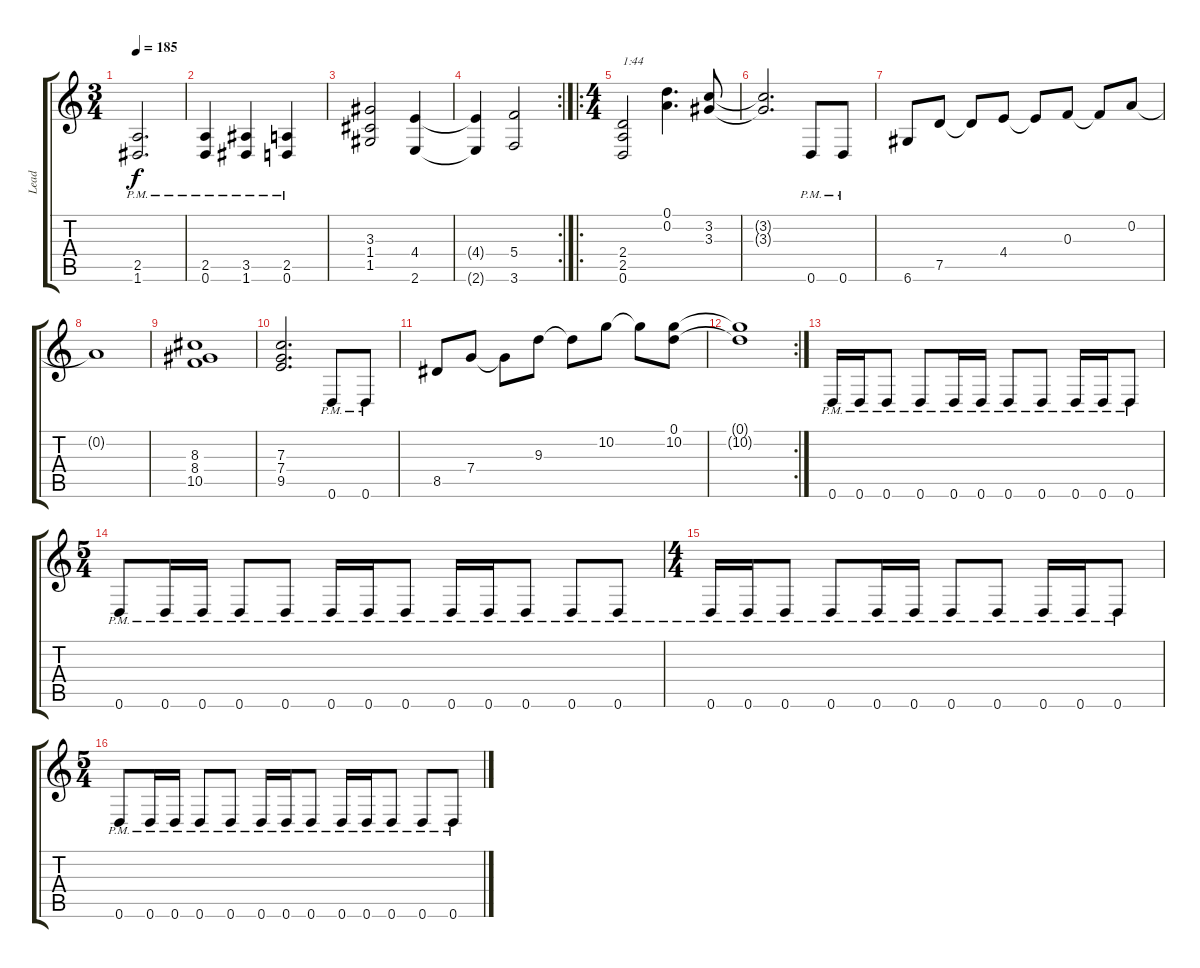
\track ("Lead" "Lead") {instrument overdrivenguitar}
\staff {score tabs}
\tuning (D4 A3 F3 C3 G2 D2) {hide}
\ts (3 4)
\tempo 185
\clef g2
\ks c
(2.5{pm} 1.6{pm}).2{d dy f} |
(2.5{pm} 0.6{pm}).4 (3.5{pm} 1.6{pm}).4 (2.5{pm} 0.6{pm}).4 |
(3.3 1.4 1.5).2 (4.4 2.6).4 |
\rc 2
(4.4{t} 2.6{t}).4 (5.4 3.6).2 |
\ro
\ts (4 4)
(2.4 2.5 0.6).2{txt "1:44"} (0.1 0.2).4{d} (3.2 3.3).8 |
(3.2{t} 3.3{t}).2{d} 0.6{pm}.8 0.6{pm}.8 |
6.6.8 7.5.8 7.5{t}.8 4.4.8 4.4{t}.8 0.3.8 0.3{t}.8 0.2.8 |
0.2{t}.1 |
(8.3 8.4 10.5).1 |
(7.3 7.4 9.5).2{d} 0.6{pm}.8 0.6{pm}.8 |
8.5.8 7.4.8 7.4{t}.8 9.3.8 9.3{t}.8 10.2.8 10.2{t}.8 (0.1 10.2).8 |
\rc 2
(0.1{t} 10.2{t}).1 |
0.6{pm}.16 0.6{pm}.16 0.6{pm}.8 0.6{pm}.8 0.6{pm}.16 0.6{pm}.16 0.6{pm}.8 0.6{pm}.8 0.6{pm}.16 0.6{pm}.16 0.6{pm}.8 |
\ts (5 4)
0.6{pm}.8 0.6{pm}.16 0.6{pm}.16 0.6{pm}.8 0.6{pm}.8 0.6{pm}.16 0.6{pm}.16 0.6{pm}.8 0.6{pm}.16 0.6{pm}.16 0.6{pm}.8 0.6{pm}.8 0.6{pm}.8 |
\ts (4 4)
0.6{pm}.16 0.6{pm}.16 0.6{pm}.8 0.6{pm}.8 0.6{pm}.16 0.6{pm}.16 0.6{pm}.8 0.6{pm}.8 0.6{pm}.16 0.6{pm}.16 0.6{pm}.8 |
\ts (5 4)
0.6{pm}.8 0.6{pm}.16 0.6{pm}.16 0.6{pm}.8 0.6{pm}.8 0.6{pm}.16 0.6{pm}.16 0.6{pm}.8 0.6{pm}.16 0.6{pm}.16 0.6{pm}.8 0.6{pm}.8 0.6{pm}.8
